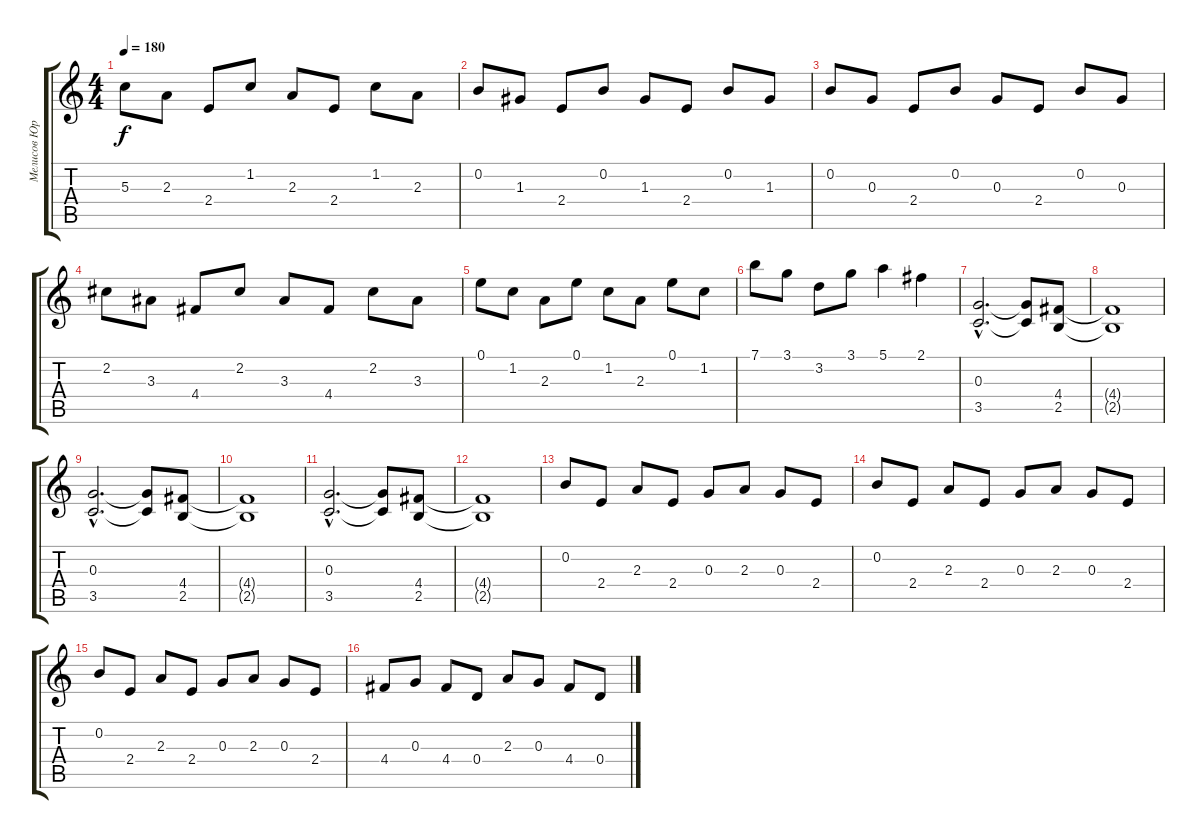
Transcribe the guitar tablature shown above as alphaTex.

\track ("Мелисов Юрий" "Мелисов Юр") {instrument overdrivenguitar}
\staff {score tabs}
\tuning (E4 B3 G3 D3 A2 E2) {hide}
\ts (4 4)
\tempo 180
\clef g2
\ks c
5.3.8{dy f} 2.3.8 2.4.8 1.2.8 2.3.8 2.4.8 1.2.8 2.3.8 |
0.2.8 1.3.8 2.4.8 0.2.8 1.3.8 2.4.8 0.2.8 1.3.8 |
0.2.8 0.3.8 2.4.8 0.2.8 0.3.8 2.4.8 0.2.8 0.3.8 |
2.2.8 3.3.8 4.4.8 2.2.8 3.3.8 4.4.8 2.2.8 3.3.8 |
0.1.8 1.2.8 2.3.8 0.1.8 1.2.8 2.3.8 0.1.8 1.2.8 |
7.1.8 3.1.8 3.2.8 3.1.8 5.1.4 2.1.4 |
(0.3{hac} 3.5{hac}).2{d} (0.3{t} 3.5{t}).8 (4.4 2.5).8 |
(4.4{t} 2.5{t}).1 |
(0.3{hac} 3.5{hac}).2{d} (0.3{t} 3.5{t}).8 (4.4 2.5).8 |
(4.4{t} 2.5{t}).1 |
(0.3{hac} 3.5{hac}).2{d} (0.3{t} 3.5{t}).8 (4.4 2.5).8 |
(4.4{t} 2.5{t}).1 |
0.2.8 2.4.8 2.3.8 2.4.8 0.3.8 2.3.8 0.3.8 2.4.8 |
0.2.8 2.4.8 2.3.8 2.4.8 0.3.8 2.3.8 0.3.8 2.4.8 |
0.2.8 2.4.8 2.3.8 2.4.8 0.3.8 2.3.8 0.3.8 2.4.8 |
4.4.8 0.3.8 4.4.8 0.4.8 2.3.8 0.3.8 4.4.8 0.4.8
